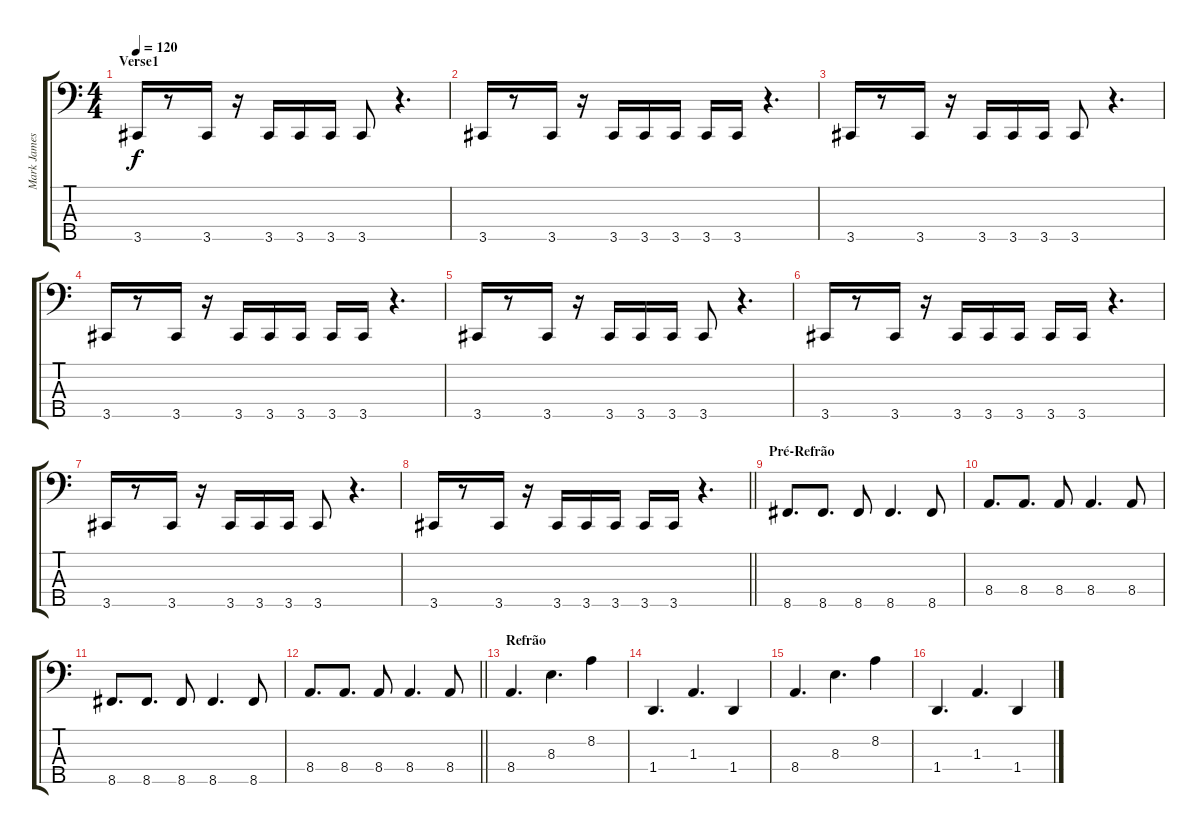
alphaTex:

\track ("Mark James" "Mark James") {instrument electricbassfinger}
\staff {score tabs}
\tuning (Gb2 Db2 Ab1 Db1 Bb0) {hide}
\ts (4 4)
\section ("" "Verse1")
\tempo 120
\clef f4
\ks c
3.5.16{dy f} r.8 3.5.16 r.16 3.5.16 3.5.16 3.5.16 3.5.8 r.4{d} |
3.5.16 r.8 3.5.16 r.16 3.5.16 3.5.16 3.5.16 3.5.16 3.5.16 r.4{d} |
3.5.16 r.8 3.5.16 r.16 3.5.16 3.5.16 3.5.16 3.5.8 r.4{d} |
3.5.16 r.8 3.5.16 r.16 3.5.16 3.5.16 3.5.16 3.5.16 3.5.16 r.4{d} |
3.5.16 r.8 3.5.16 r.16 3.5.16 3.5.16 3.5.16 3.5.8 r.4{d} |
3.5.16 r.8 3.5.16 r.16 3.5.16 3.5.16 3.5.16 3.5.16 3.5.16 r.4{d} |
3.5.16 r.8 3.5.16 r.16 3.5.16 3.5.16 3.5.16 3.5.8 r.4{d} |
\barLineRight lightlight
3.5.16 r.8 3.5.16 r.16 3.5.16 3.5.16 3.5.16 3.5.16 3.5.16 r.4{d} |
\section ("" "Pré-Refrão")
8.5.8{d} 8.5.8{d} 8.5.8 8.5.4{d} 8.5.8 |
8.4.8{d} 8.4.8{d} 8.4.8 8.4.4{d} 8.4.8 |
8.5.8{d} 8.5.8{d} 8.5.8 8.5.4{d} 8.5.8 |
\barLineRight lightlight
8.4.8{d} 8.4.8{d} 8.4.8 8.4.4{d} 8.4.8 |
\section ("" "Refrão")
8.4.4{d} 8.3.4{d} 8.2.4 |
1.4.4{d} 1.3.4{d} 1.4.4 |
8.4.4{d} 8.3.4{d} 8.2.4 |
1.4.4{d} 1.3.4{d} 1.4.4
